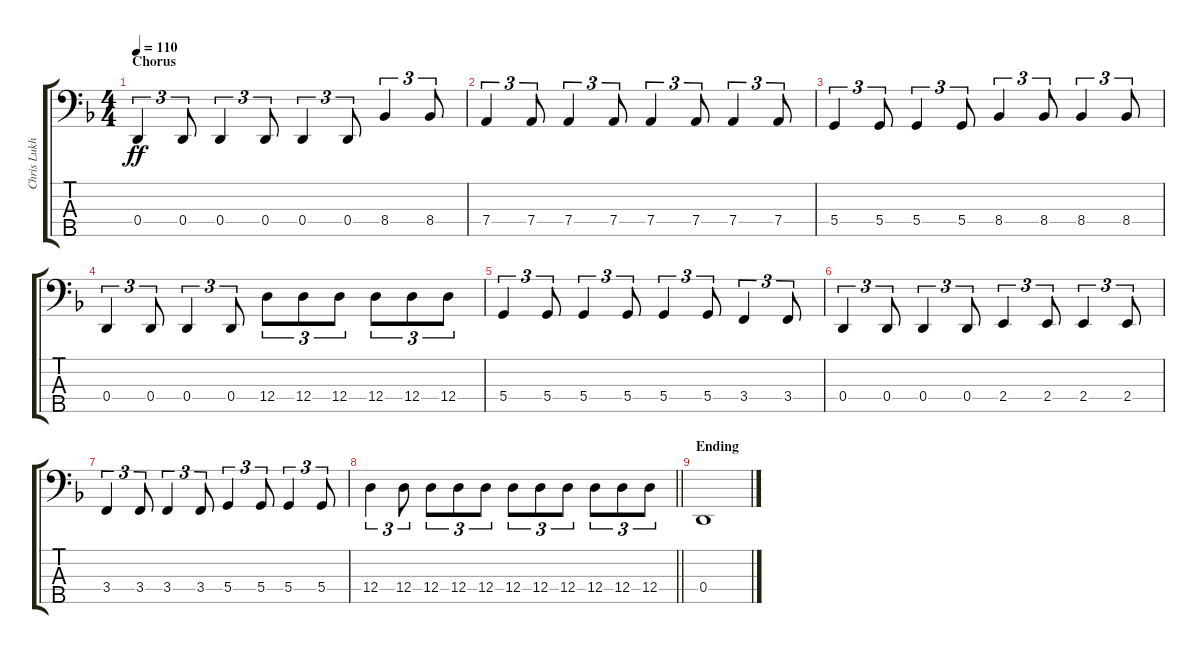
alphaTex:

\track ("Chris Lukhaup " "Chris Lukh") {instrument electricbassfinger}
\staff {score tabs}
\tuning (G2 D2 A1 D1 B0) {hide}
\ts (4 4)
\section ("" "Chorus")
\tempo 110
\clef f4
\ks f
0.4.4{tu (3 2) dy ff} 0.4.8{tu (3 2)} 0.4.4{tu (3 2)} 0.4.8{tu (3 2)} 0.4.4{tu (3 2)} 0.4.8{tu (3 2)} 8.4.4{tu (3 2)} 8.4.8{tu (3 2)} |
7.4.4{tu (3 2)} 7.4.8{tu (3 2)} 7.4.4{tu (3 2)} 7.4.8{tu (3 2)} 7.4.4{tu (3 2)} 7.4.8{tu (3 2)} 7.4.4{tu (3 2)} 7.4.8{tu (3 2)} |
5.4.4{tu (3 2)} 5.4.8{tu (3 2)} 5.4.4{tu (3 2)} 5.4.8{tu (3 2)} 8.4.4{tu (3 2)} 8.4.8{tu (3 2)} 8.4.4{tu (3 2)} 8.4.8{tu (3 2)} |
0.4.4{tu (3 2)} 0.4.8{tu (3 2)} 0.4.4{tu (3 2)} 0.4.8{tu (3 2)} 12.4.8{tu (3 2)} 12.4.8{tu (3 2)} 12.4.8{tu (3 2)} 12.4.8{tu (3 2)} 12.4.8{tu (3 2)} 12.4.8{tu (3 2)} |
5.4.4{tu (3 2)} 5.4.8{tu (3 2)} 5.4.4{tu (3 2)} 5.4.8{tu (3 2)} 5.4.4{tu (3 2)} 5.4.8{tu (3 2)} 3.4.4{tu (3 2)} 3.4.8{tu (3 2)} |
0.4.4{tu (3 2)} 0.4.8{tu (3 2)} 0.4.4{tu (3 2)} 0.4.8{tu (3 2)} 2.4.4{tu (3 2)} 2.4.8{tu (3 2)} 2.4.4{tu (3 2)} 2.4.8{tu (3 2)} |
3.4.4{tu (3 2)} 3.4.8{tu (3 2)} 3.4.4{tu (3 2)} 3.4.8{tu (3 2)} 5.4.4{tu (3 2)} 5.4.8{tu (3 2)} 5.4.4{tu (3 2)} 5.4.8{tu (3 2)} |
\barLineRight lightlight
12.4.4{tu (3 2)} 12.4.8{tu (3 2)} 12.4.8{tu (3 2)} 12.4.8{tu (3 2)} 12.4.8{tu (3 2)} 12.4.8{tu (3 2)} 12.4.8{tu (3 2)} 12.4.8{tu (3 2)} 12.4.8{tu (3 2)} 12.4.8{tu (3 2)} 12.4.8{tu (3 2)} |
\section ("" "Ending")
0.4.1
